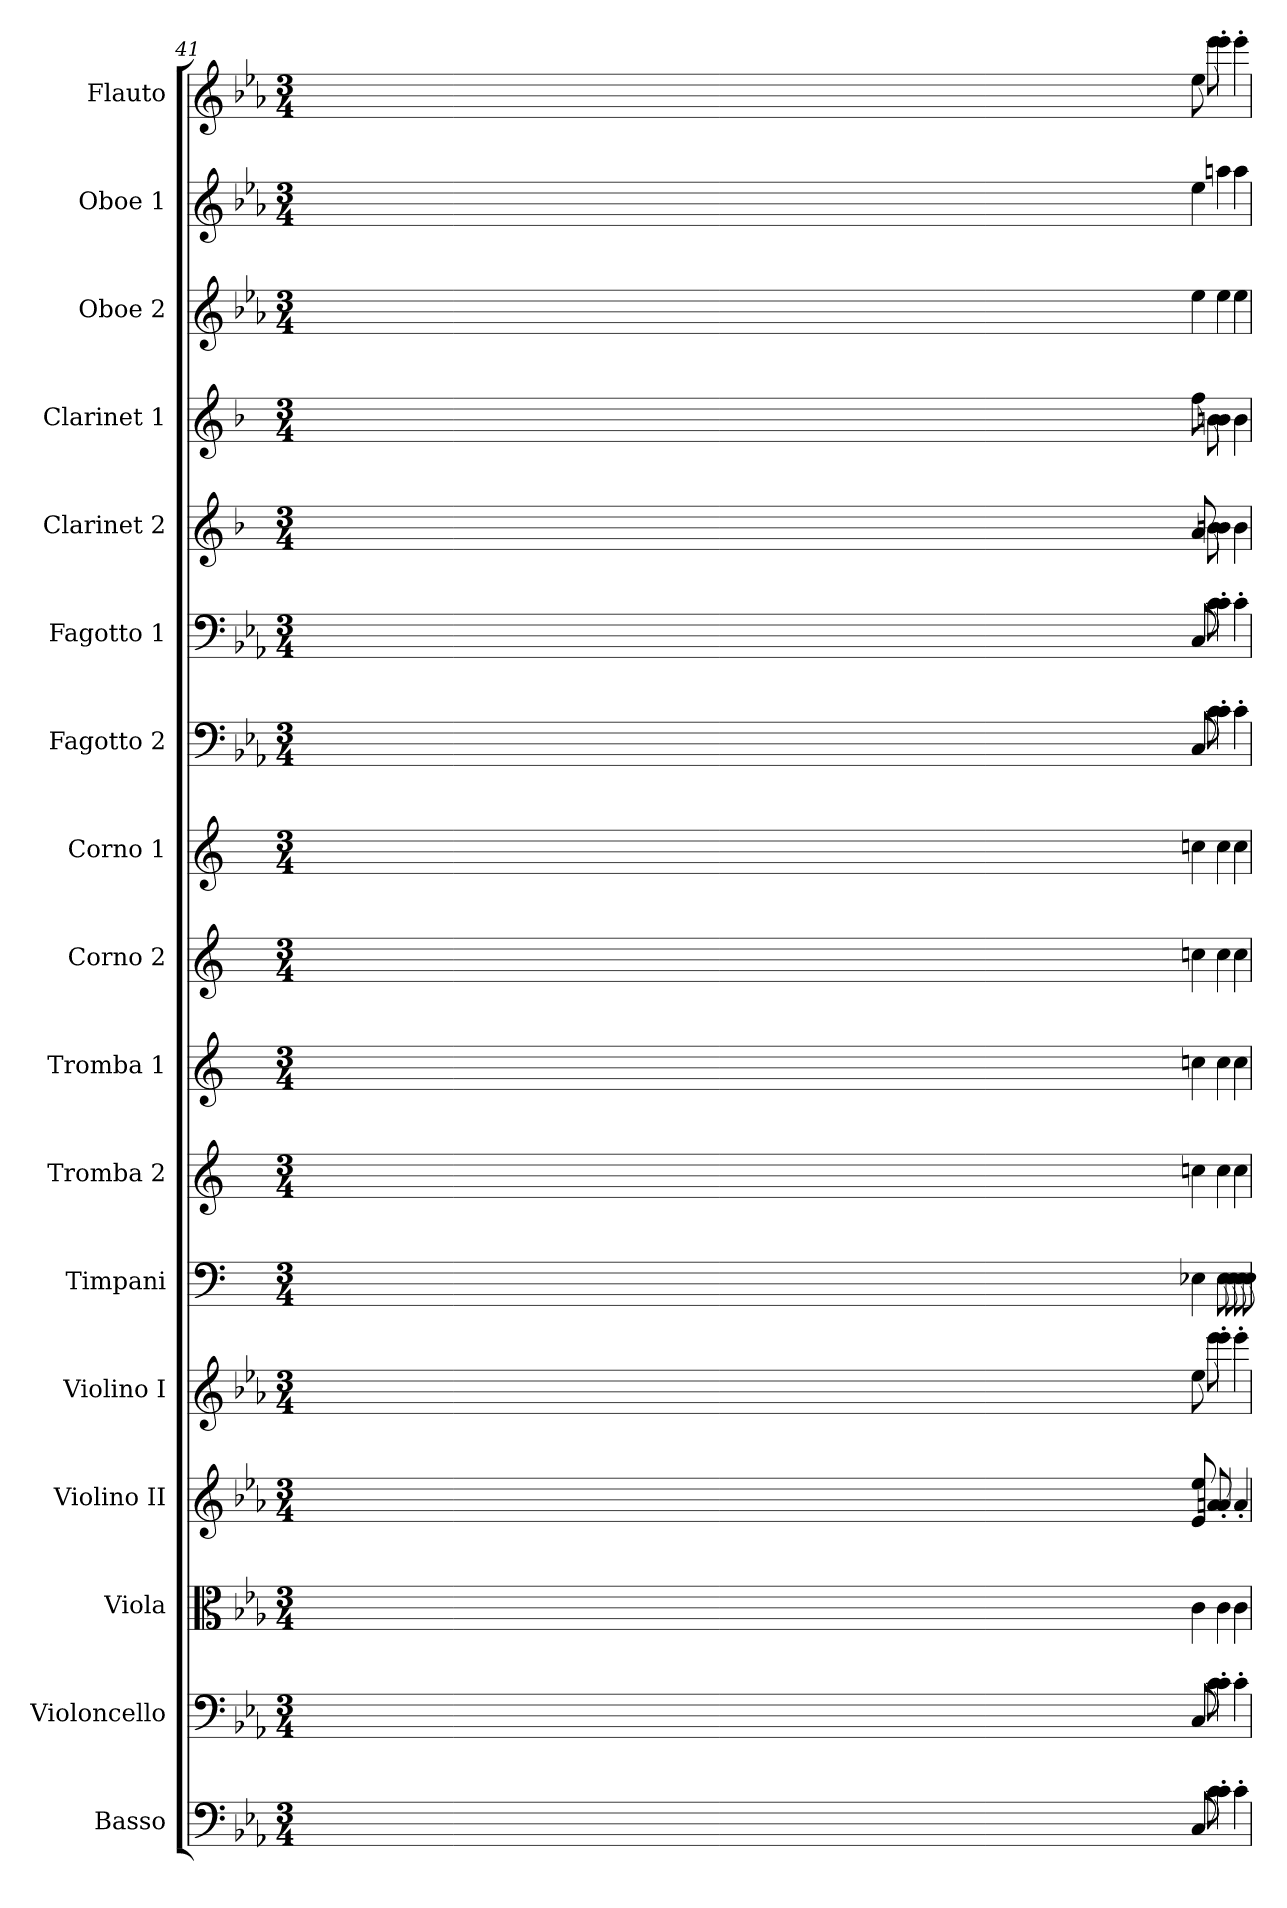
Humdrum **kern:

**kern	**kern	**kern	**kern	**kern	**kern	**kern	**kern	**kern	**kern	**kern	**kern	**kern	**kern	**kern	**kern	**kern
*part17	*part16	*part15	*part14	*part13	*part12	*part11	*part10	*part9	*part8	*part7	*part6	*part5	*part4	*part3	*part2	*part1
*staff17	*staff16	*staff15	*staff14	*staff13	*staff12	*staff11	*staff10	*staff9	*staff8	*staff7	*staff6	*staff5	*staff4	*staff3	*staff2	*staff1
*I"Basso	*I"Violoncello	*I"Viola	*I"Violino II	*I"Violino I	*I"Timpani	*I"Tromba 2	*I"Tromba 1	*I"Corno 2	*I"Corno 1	*I"Fagotto 2	*I"Fagotto 1	*I"Clarinet 2	*I"Clarinet 1	*I"Oboe 2	*I"Oboe 1	*I"Flauto
*	*I'Vc	*I'Vla	*I'Vln	*I'Vln	*	*	*	*	*	*	*	*I'Cl	*I'Cl	*I'Ob	*I'Ob	*I'Fl
*clefF4	*clefF4	*clefC3	*clefG2	*clefG2	*clefF4	*clefG2	*clefG2	*clefG2	*clefG2	*clefF4	*clefF4	*clefG2	*clefG2	*clefG2	*clefG2	*clefG2
*ITrd7c12	*	*	*	*	*	*ITrd-2c-3	*ITrd-2c-3	*ITrd5c9	*ITrd5c9	*	*	*ITrd1c2	*ITrd1c2	*	*	*
*k[b-e-a-]	*k[b-e-a-]	*k[b-e-a-]	*k[b-e-a-]	*k[b-e-a-]	*	*	*	*	*	*k[b-e-a-]	*k[b-e-a-]	*k[b-e-a-]	*k[b-e-a-]	*k[b-e-a-]	*k[b-e-a-]	*k[b-e-a-]
*M3/4	*M3/4	*M3/4	*M3/4	*M3/4	*M3/4	*M3/4	*M3/4	*M3/4	*M3/4	*M3/4	*M3/4	*M3/4	*M3/4	*M3/4	*M3/4	*M3/4
=41	=41	=41	=41	=41	=41	=41	=41	=41	=41	=41	=41	=41	=41	=41	=41	=41
1ryy	1ryy	1ryy	1ryy	1ryy	1ryy	1ryy	1ryy	1ryy	1ryy	1ryy	1ryy	1ryy	1ryy	1ryy	1ryy	1ryy
1ryy	1ryy	1ryy	1ryy	1ryy	1ryy	1ryy	1ryy	1ryy	1ryy	1ryy	1ryy	1ryy	1ryy	1ryy	1ryy	1ryy
1ryy	1ryy	1ryy	1ryy	1ryy	1ryy	1ryy	1ryy	1ryy	1ryy	1ryy	1ryy	1ryy	1ryy	1ryy	1ryy	1ryy
1ryy	1ryy	1ryy	1ryy	1ryy	1ryy	1ryy	1ryy	1ryy	1ryy	1ryy	1ryy	1ryy	1ryy	1ryy	1ryy	1ryy
1ryy	1ryy	1ryy	1ryy	1ryy	1ryy	1ryy	1ryy	1ryy	1ryy	1ryy	1ryy	1ryy	1ryy	1ryy	1ryy	1ryy
1ryy	1ryy	1ryy	1ryy	1ryy	1ryy	1ryy	1ryy	1ryy	1ryy	1ryy	1ryy	1ryy	1ryy	1ryy	1ryy	1ryy
1ryy	1ryy	1ryy	1ryy	1ryy	1ryy	1ryy	1ryy	1ryy	1ryy	1ryy	1ryy	1ryy	1ryy	1ryy	1ryy	1ryy
1ryy	1ryy	1ryy	1ryy	1ryy	1ryy	1ryy	1ryy	1ryy	1ryy	1ryy	1ryy	1ryy	1ryy	1ryy	1ryy	1ryy
1ryy	1ryy	1ryy	1ryy	1ryy	1ryy	1ryy	1ryy	1ryy	1ryy	1ryy	1ryy	1ryy	1ryy	1ryy	1ryy	1ryy
1ryy	1ryy	1ryy	1ryy	1ryy	1ryy	1ryy	1ryy	1ryy	1ryy	1ryy	1ryy	1ryy	1ryy	1ryy	1ryy	1ryy
1ryy	1ryy	1ryy	1ryy	1ryy	1ryy	1ryy	1ryy	1ryy	1ryy	1ryy	1ryy	1ryy	1ryy	1ryy	1ryy	1ryy
1ryy	1ryy	1ryy	1ryy	1ryy	1ryy	1ryy	1ryy	1ryy	1ryy	1ryy	1ryy	1ryy	1ryy	1ryy	1ryy	1ryy
1ryy	1ryy	1ryy	1ryy	1ryy	1ryy	1ryy	1ryy	1ryy	1ryy	1ryy	1ryy	1ryy	1ryy	1ryy	1ryy	1ryy
1ryy	1ryy	1ryy	1ryy	1ryy	1ryy	1ryy	1ryy	1ryy	1ryy	1ryy	1ryy	1ryy	1ryy	1ryy	1ryy	1ryy
1ryy	1ryy	1ryy	1ryy	1ryy	1ryy	1ryy	1ryy	1ryy	1ryy	1ryy	1ryy	1ryy	1ryy	1ryy	1ryy	1ryy
1ryy	1ryy	1ryy	1ryy	1ryy	1ryy	1ryy	1ryy	1ryy	1ryy	1ryy	1ryy	1ryy	1ryy	1ryy	1ryy	1ryy
1ryy	1ryy	1ryy	1ryy	1ryy	1ryy	1ryy	1ryy	1ryy	1ryy	1ryy	1ryy	1ryy	1ryy	1ryy	1ryy	1ryy
1ryy	1ryy	1ryy	1ryy	1ryy	1ryy	1ryy	1ryy	1ryy	1ryy	1ryy	1ryy	1ryy	1ryy	1ryy	1ryy	1ryy
1ryy	1ryy	1ryy	1ryy	1ryy	1ryy	1ryy	1ryy	1ryy	1ryy	1ryy	1ryy	1ryy	1ryy	1ryy	1ryy	1ryy
1ryy	1ryy	1ryy	1ryy	1ryy	1ryy	1ryy	1ryy	1ryy	1ryy	1ryy	1ryy	1ryy	1ryy	1ryy	1ryy	1ryy
1ryy	1ryy	1ryy	1ryy	1ryy	1ryy	1ryy	1ryy	1ryy	1ryy	1ryy	1ryy	1ryy	1ryy	1ryy	1ryy	1ryy
1ryy	1ryy	1ryy	1ryy	1ryy	1ryy	1ryy	1ryy	1ryy	1ryy	1ryy	1ryy	1ryy	1ryy	1ryy	1ryy	1ryy
1ryy	1ryy	1ryy	1ryy	1ryy	1ryy	1ryy	1ryy	1ryy	1ryy	1ryy	1ryy	1ryy	1ryy	1ryy	1ryy	1ryy
1ryy	1ryy	1ryy	1ryy	1ryy	1ryy	1ryy	1ryy	1ryy	1ryy	1ryy	1ryy	1ryy	1ryy	1ryy	1ryy	1ryy
1ryy	1ryy	1ryy	1ryy	1ryy	1ryy	1ryy	1ryy	1ryy	1ryy	1ryy	1ryy	1ryy	1ryy	1ryy	1ryy	1ryy
1ryy	1ryy	1ryy	1ryy	1ryy	1ryy	1ryy	1ryy	1ryy	1ryy	1ryy	1ryy	1ryy	1ryy	1ryy	1ryy	1ryy
1ryy	1ryy	1ryy	1ryy	1ryy	1ryy	1ryy	1ryy	1ryy	1ryy	1ryy	1ryy	1ryy	1ryy	1ryy	1ryy	1ryy
1ryy	1ryy	1ryy	1ryy	1ryy	1ryy	1ryy	1ryy	1ryy	1ryy	1ryy	1ryy	1ryy	1ryy	1ryy	1ryy	1ryy
1ryy	1ryy	1ryy	1ryy	1ryy	1ryy	1ryy	1ryy	1ryy	1ryy	1ryy	1ryy	1ryy	1ryy	1ryy	1ryy	1ryy
8.ryy	8.ryy	8.ryy	8.ryy	8.ryy	8.ryy	8.ryy	8.ryy	8.ryy	8.ryy	8.ryy	8.ryy	8.ryy	8.ryy	8.ryy	8.ryy	8.ryy
8CC	8C	4c	8e- 8ee-	8ee-	4E-X	4ee-X	4ee-X	4e-X	4e-X	8C	8C	8g	8ee-	4ee-	4ee-	8ee-
8C	8c	.	8an	8eee-	.	.	.	.	.	8c	8c	8an	8an	.	.	8eee-
4C'	4c'	4c	4a'	4eee-'	8E-	4ee-	4ee-	4e-	4e-	4c'	4c'	4a	4a	4ee-	4aan	4eee-'
.	.	.	.	.	8E-	.	.	.	.	.	.	.	.	.	.	.
4C'	4c'	4c	4a'	4eee-'	8E-	4ee-	4ee-	4e-	4e-	4c'	4c'	4a	4a	4ee-	4aa	4eee-'
.	.	.	.	.	8E-	.	.	.	.	.	.	.	.	.	.	.
=	=	=	=	=	=	=	=	=	=	=	=	=	=	=	=	=
*-	*-	*-	*-	*-	*-	*-	*-	*-	*-	*-	*-	*-	*-	*-	*-	*-
